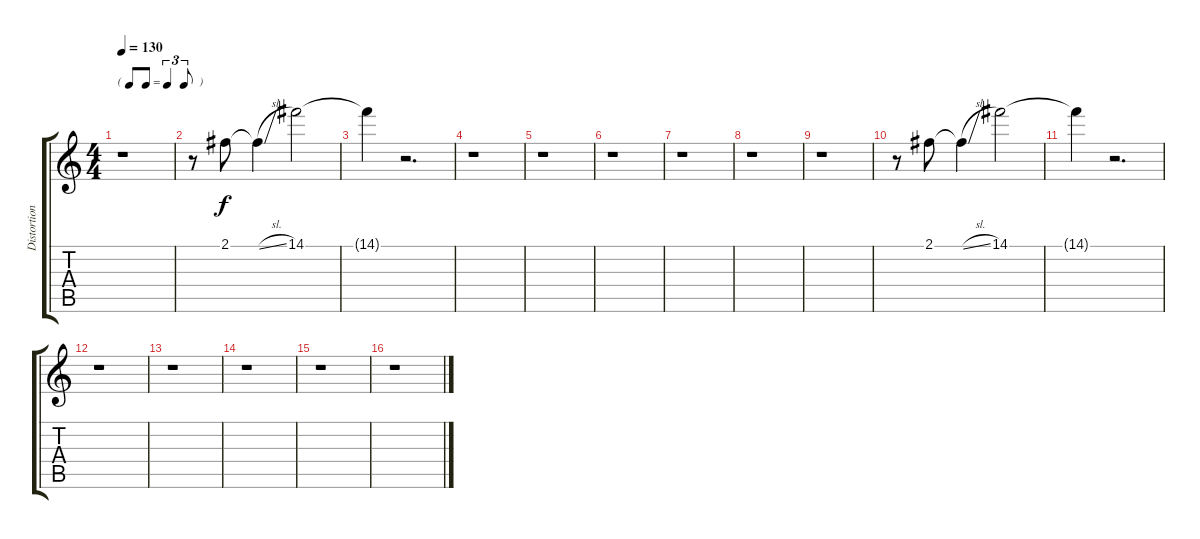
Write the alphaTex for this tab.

\track ("Distortion Guitar Slide (Martin L. Gore)" "Distortion") {instrument distortionguitar}
\staff {score tabs}
\tuning (E4 B3 G3 D3 A2 E2) {hide}
\ts (4 4)
\tf triplet8th
\tempo 130
\clef g2
\ks c
r.1{dy f} |
r.8 2.1.8 2.1{sl t}.4 14.1.2 |
14.1{t}.4 r.2{d} |
r.1 |
r.1 |
r.1 |
r.1 |
r.1 |
r.1 |
r.8 2.1.8 2.1{sl t}.4 14.1.2 |
14.1{t}.4 r.2{d} |
r.1 |
r.1 |
r.1 |
r.1 |
r.1
